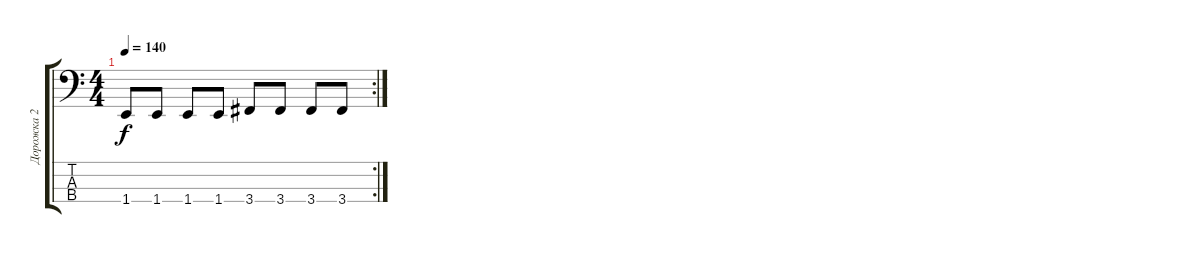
\track ("Дорожка 2" "Дорожка 2") {instrument electricbassfinger}
\staff {score tabs}
\tuning (Gb2 Db2 Ab1 Eb1) {hide}
\rc 2
\ts (4 4)
\tempo 140
\clef f4
\ks c
1.4.8{dy f} 1.4.8 1.4.8 1.4.8 3.4.8 3.4.8 3.4.8 3.4.8
